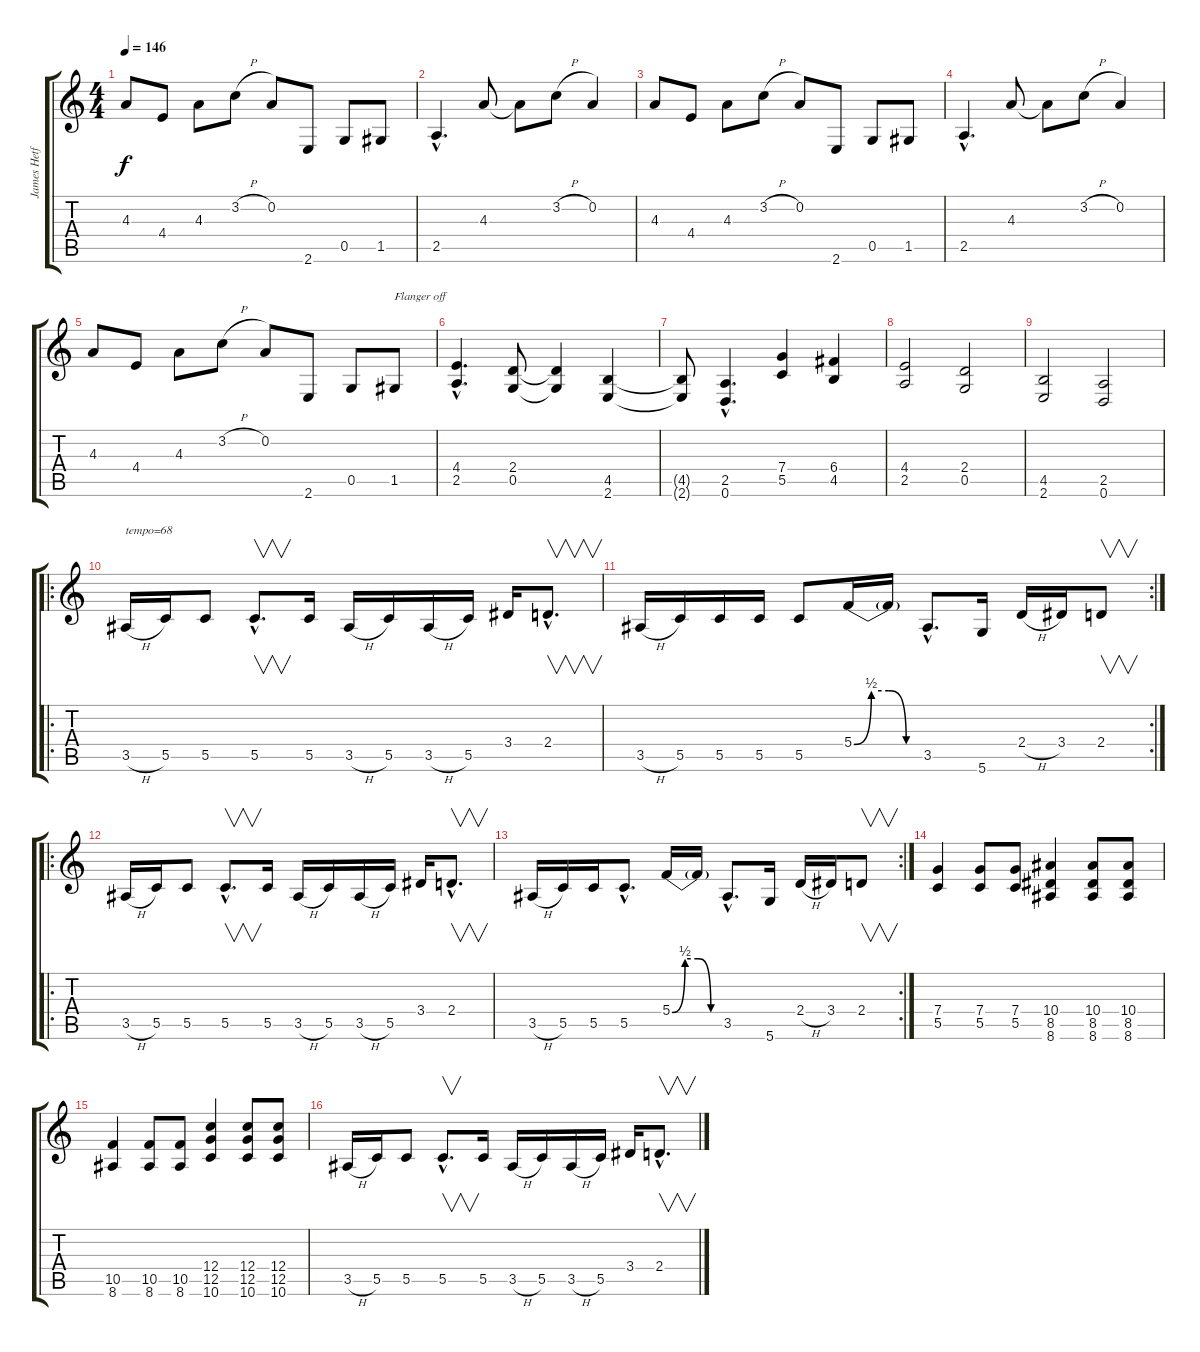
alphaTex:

\track ("James Hetfield" "James Hetf") {instrument distortionguitar}
\staff {score tabs}
\tuning (D4 A3 F3 C3 G2 D2) {hide}
\ts (4 4)
\tempo 146
\clef g2
\ks c
4.3.8{dy f} 4.4.8 4.3.8 3.2{h}.8 0.2.8 2.6.8 0.5.8 1.5.8 |
2.5{hac}.4{d} 4.3.8 4.3{t}.8 3.2{h}.8 0.2.4 |
4.3.8 4.4.8 4.3.8 3.2{h}.8 0.2.8 2.6.8 0.5.8 1.5.8 |
2.5{hac}.4{d} 4.3.8 4.3{t}.8 3.2{h}.8 0.2.4 |
4.3.8 4.4.8 4.3.8 3.2{h}.8 0.2.8 2.6.8 0.5.8 1.5.8{txt "Flanger off"} |
(4.4{hac} 2.5{hac}).4{d} (2.4 0.5).8 (2.4{t} 0.5{t}).4 (4.5 2.6).4 |
(4.5{t} 2.6{t}).8 (2.5{hac} 0.6{hac}).4{d} (7.4 5.5).4 (6.4 4.5).4 |
(4.4 2.5).2 (2.4 0.5).2 |
(4.5 2.6).2 (2.5 0.6).2 |
\ro
3.5{h}.16{txt "tempo=68"} 5.5.16 5.5.8 5.5{hac}.8{v d} 5.5.16 3.5{h}.16 5.5.16 3.5{h}.16 5.5.16 3.4.16 2.4{hac}.8{v d} |
\rc 2
3.5{h}.16 5.5.16 5.5.16 5.5.16 5.5.8 5.4{be (custom 0 0 15 2 30 2 45 0 60 0)}.16 5.4{t}.16 3.5{hac}.8{d} 5.6.16 2.4{h}.16 3.4.16 2.4.8{v} |
\ro
3.5{h}.16 5.5.16 5.5.8 5.5{hac}.8{v d} 5.5.16 3.5{h}.16 5.5.16 3.5{h}.16 5.5.16 3.4.16 2.4{hac}.8{v d} |
\rc 2
3.5{h}.16 5.5.16 5.5.16 5.5{hac}.8{d} 5.4{be (custom 0 0 15 2 30 2 45 0 60 0)}.16 5.4{t}.16 3.5{hac}.8{d} 5.6.16 2.4{h}.16 3.4.16 2.4.8{v} |
(7.4 5.5).4 (7.4 5.5).8 (7.4 5.5).8 (10.4 8.5 8.6).4 (10.4 8.5 8.6).8 (10.4 8.5 8.6).8 |
(10.5 8.6).4 (10.5 8.6).8 (10.5 8.6).8 (12.4 12.5 10.6).4 (12.4 12.5 10.6).8 (12.4 12.5 10.6).8 |
3.5{h}.16 5.5.16 5.5.8 5.5{hac}.8{v d} 5.5.16 3.5{h}.16 5.5.16 3.5{h}.16 5.5.16 3.4.16 2.4{hac}.8{v d}
